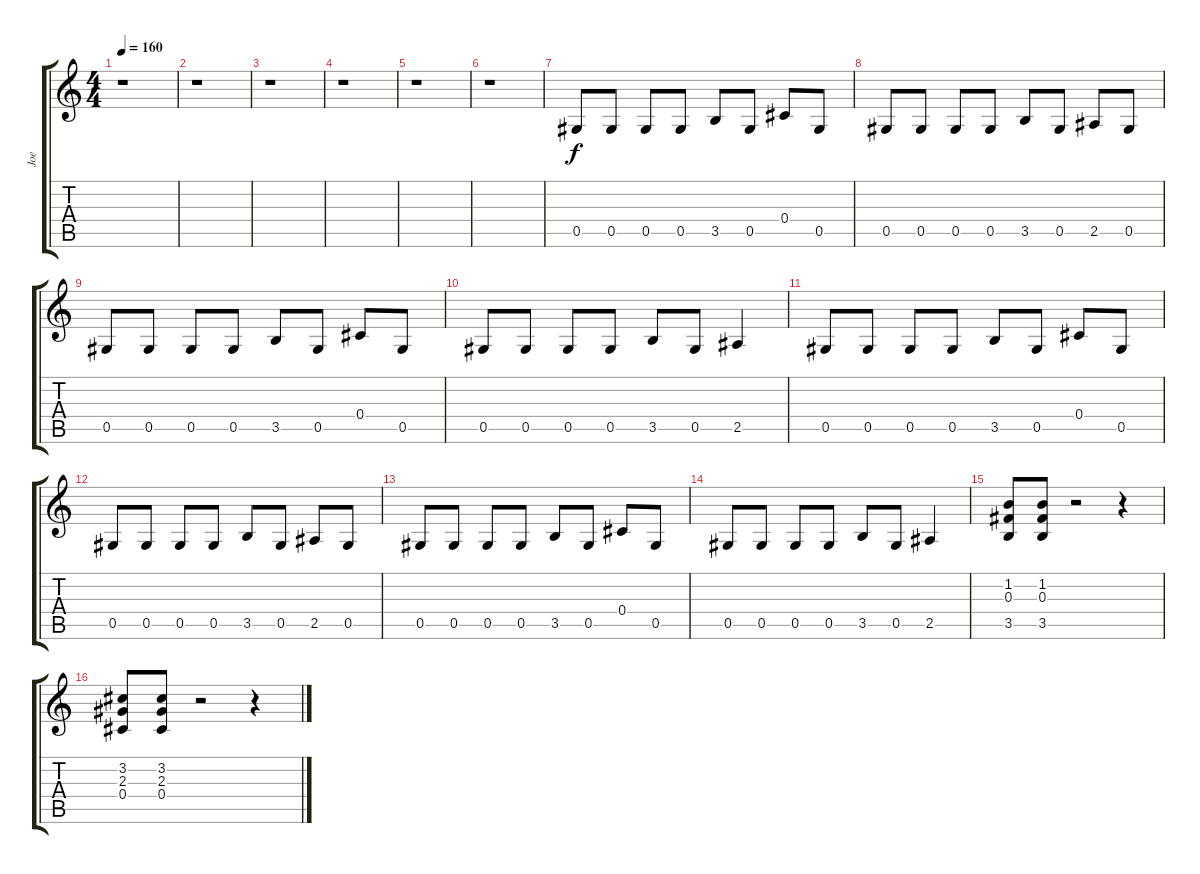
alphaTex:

\track ("Joe" "Joe") {instrument distortionguitar}
\staff {score tabs}
\tuning (Eb4 Bb3 Gb3 Db3 Ab2 Eb2) {hide}
\ts (4 4)
\tempo 160
\clef g2
\ks c
r.1{dy f} |
r.1 |
r.1 |
r.1 |
r.1 |
r.1 |
0.5.8 0.5.8 0.5.8 0.5.8 3.5.8 0.5.8 0.4.8 0.5.8 |
0.5.8 0.5.8 0.5.8 0.5.8 3.5.8 0.5.8 2.5.8 0.5.8 |
0.5.8 0.5.8 0.5.8 0.5.8 3.5.8 0.5.8 0.4.8 0.5.8 |
0.5.8 0.5.8 0.5.8 0.5.8 3.5.8 0.5.8 2.5.4 |
0.5.8 0.5.8 0.5.8 0.5.8 3.5.8 0.5.8 0.4.8 0.5.8 |
0.5.8 0.5.8 0.5.8 0.5.8 3.5.8 0.5.8 2.5.8 0.5.8 |
0.5.8 0.5.8 0.5.8 0.5.8 3.5.8 0.5.8 0.4.8 0.5.8 |
0.5.8 0.5.8 0.5.8 0.5.8 3.5.8 0.5.8 2.5.4 |
(1.2 0.3 3.5).8 (1.2 0.3 3.5).8 r.2 r.4 |
(3.2 2.3 0.4).8 (3.2 2.3 0.4).8 r.2 r.4
